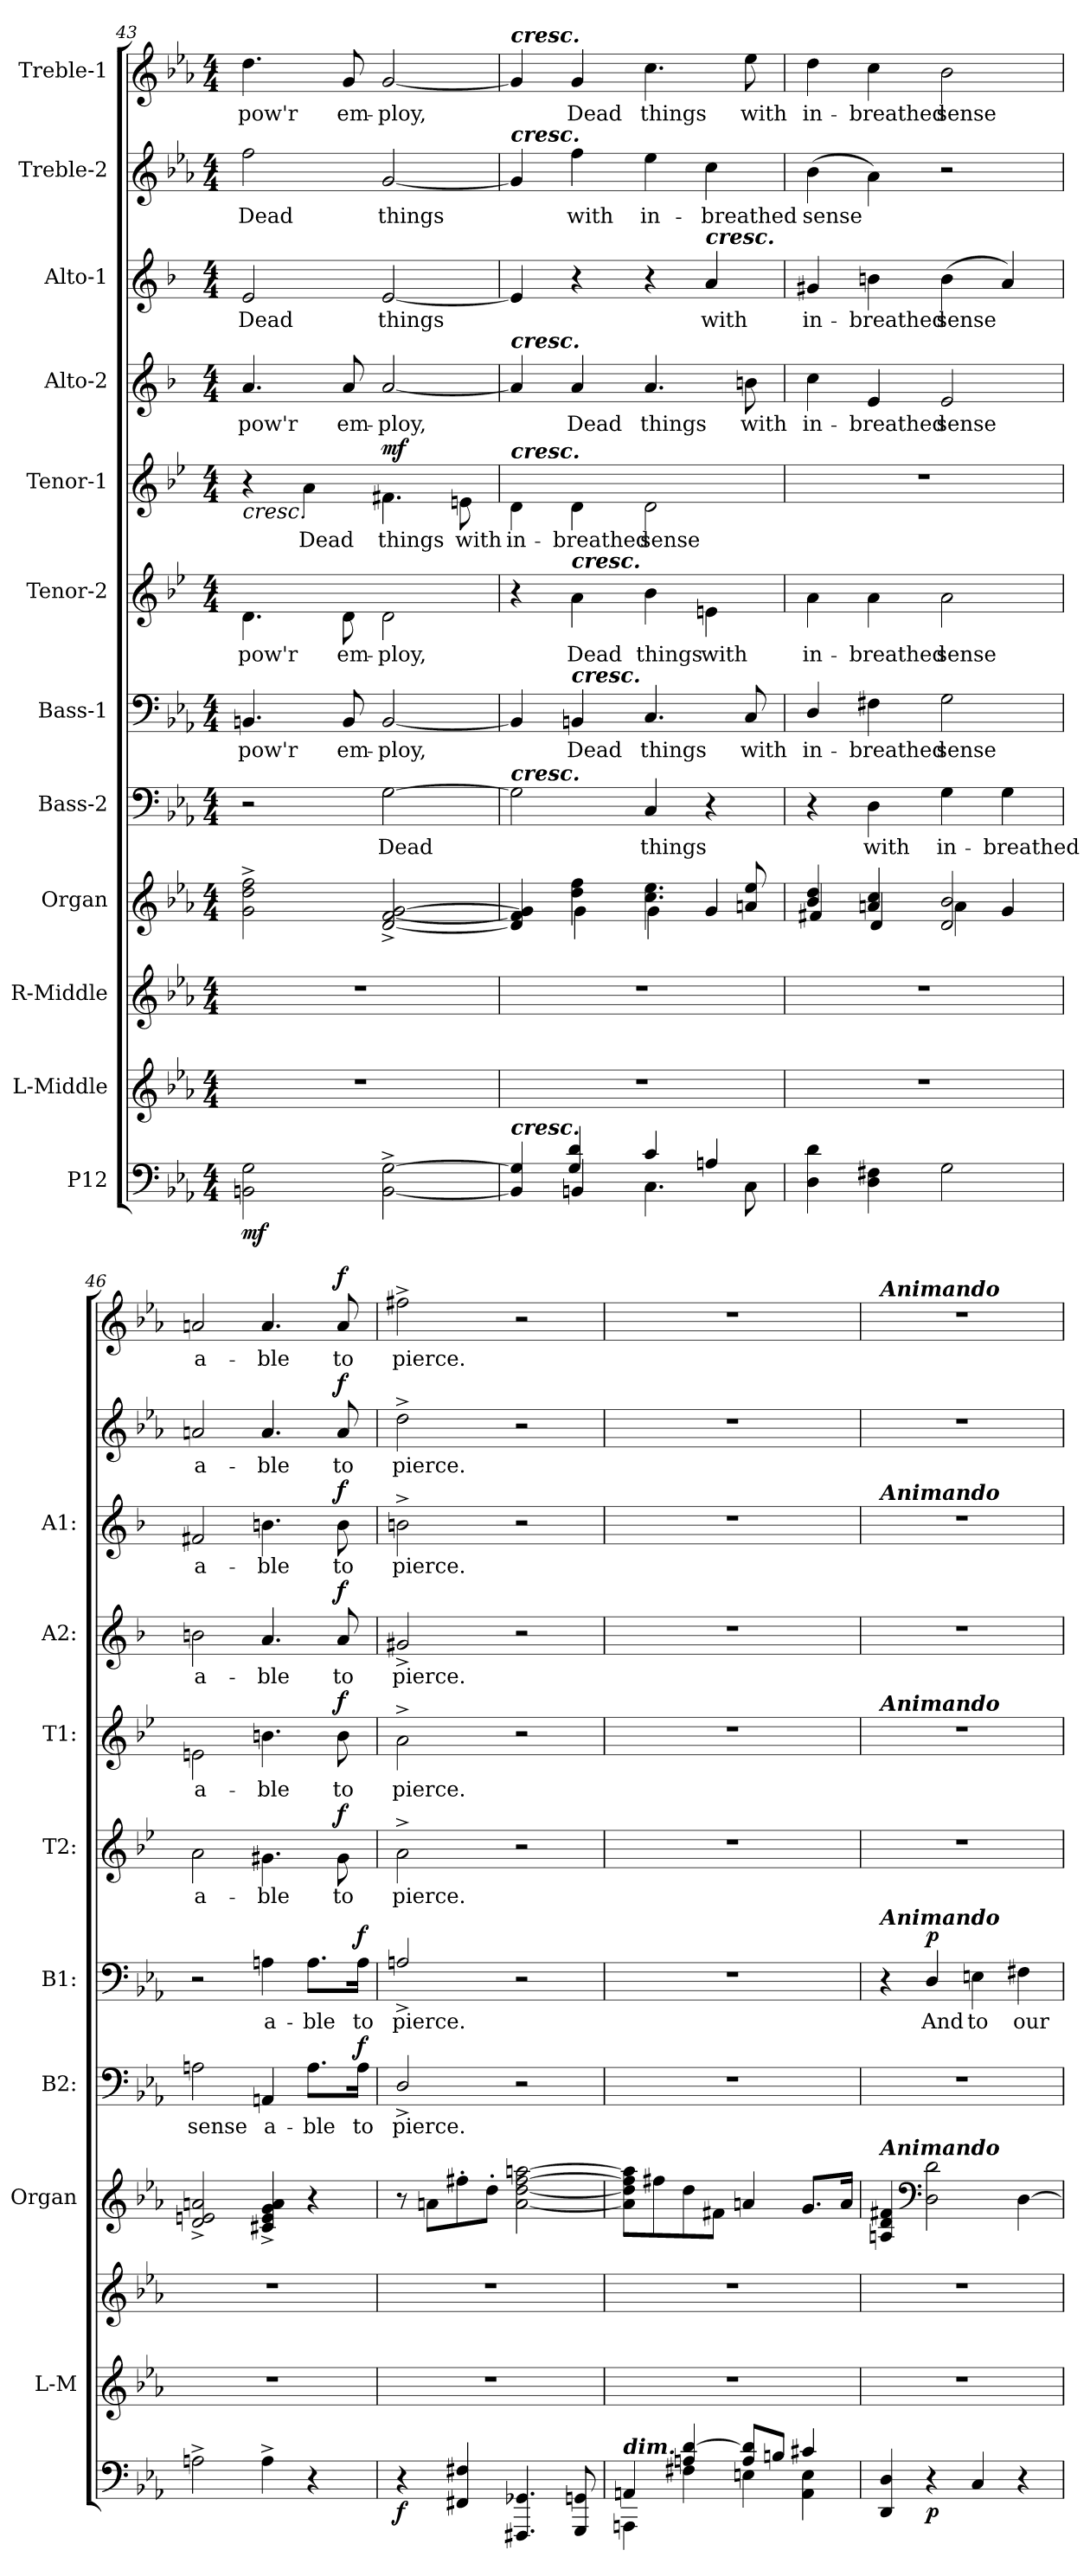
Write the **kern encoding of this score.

**kern	**dynam	**kern	**kern	**kern	**kern	**text	**dynam	**kern	**text	**dynam	**kern	**text	**dynam	**kern	**text	**dynam	**kern	**text	**dynam	**kern	**text	**dynam	**kern	**text	**dynam	**kern	**text	**dynam
*part12	*part12	*part11	*part10	*part9	*part8	*part8	*part8	*part7	*part7	*part7	*part6	*part6	*part6	*part5	*part5	*part5	*part4	*part4	*part4	*part3	*part3	*part3	*part2	*part2	*part2	*part1	*part1	*part1
*staff12	*staff12	*staff11	*staff10	*staff9	*staff8	*staff8	*staff8	*staff7	*staff7	*staff7	*staff6	*staff6	*staff6	*staff5	*staff5	*staff5	*staff4	*staff4	*staff4	*staff3	*staff3	*staff3	*staff2	*staff2	*staff2	*staff1	*staff1	*staff1
*I"P12	*	*I"L-Middle	*I"R-Middle	*I"Organ	*I"Bass-2	*	*	*I"Bass-1	*	*	*I"Tenor-2	*	*	*I"Tenor-1	*	*	*I"Alto-2	*	*	*I"Alto-1	*	*	*I"Treble-2	*	*	*I"Treble-1	*	*
*	*	*I'L-M	*	*I'Organ	*I'B2:	*	*	*I'B1:	*	*	*I'T2:	*	*	*I'T1:	*	*	*I'A2:	*	*	*I'A1:	*	*	*	*	*	*	*	*
*clefF4	*	*clefG2	*clefG2	*clefG2	*clefF4	*	*	*clefF4	*	*	*clefG2	*	*	*clefG2	*	*	*clefG2	*	*	*clefG2	*	*	*clefG2	*	*	*clefG2	*	*
*	*	*	*	*	*	*	*	*	*	*	*ITrd4c7	*	*	*ITrd4c7	*	*	*ITrd1c2	*	*	*ITrd1c2	*	*	*ITrd-7c-12	*	*	*ITrd-7c-12	*	*
*k[b-e-a-]	*	*k[b-e-a-]	*k[b-e-a-]	*k[b-e-a-]	*k[b-e-a-]	*	*	*k[b-e-a-]	*	*	*k[b-e-a-]	*	*	*k[b-e-a-]	*	*	*k[b-e-a-]	*	*	*k[b-e-a-]	*	*	*k[b-e-a-]	*	*	*k[b-e-a-]	*	*
*E-:	*	*E-:	*E-:	*E-:	*E-:	*	*	*E-:	*	*	*E-:	*	*	*E-:	*	*	*E-:	*	*	*E-:	*	*	*E-:	*	*	*E-:	*	*
*M4/4	*	*M4/4	*M4/4	*M4/4	*M4/4	*	*	*M4/4	*	*	*M4/4	*	*	*M4/4	*	*	*M4/4	*	*	*M4/4	*	*	*M4/4	*	*	*M4/4	*	*
=43	=43	=43	=43	=43	=43	=43	=43	=43	=43	=43	=43	=43	=43	=43	=43	=43	=43	=43	=43	=43	=43	=43	=43	=43	=43	=43	=43	=43
!	!LO:DY:b	!	!	!	!	!	!	!	!LO:LY:b	!	!	!LO:LY:b	!	!	!	!LO:HP:b	!	!LO:LY:b	!	!	!LO:LY:b	!	!	!LO:LY:b	!	!	!LO:LY:b	!
2BBn\ 2G\	mf	1r	1r	2g\^ 2dd\^ 2ff\^	2r	.	.	4.BBn/	pow'r	.	4.G\	pow'r	.	4r	.	<	4.g/	pow'r	.	2d/	Dead	.	2fff\	Dead	.	4.ddd\	pow'r	.
!	!	!	!	!	!	!	!	!	!	!	!	!	!	!	!LO:LY:b	!	!	!	!	!	!	!	!	!	!	!	!	!
.	.	.	.	.	.	.	.	.	.	.	.	.	.	4d\	Dead	.	.	.	.	.	.	.	.	.	.	.	.	.
!	!	!	!	!	!	!	!	!	!LO:LY:b	!	!	!LO:LY:b	!	!	!	!	!	!LO:LY:b	!	!	!	!	!	!	!	!	!LO:LY:b	!
.	.	.	.	.	.	.	.	8BB/	em-	.	8G\	em-	.	.	.	.	8g/	em-	.	.	.	.	.	.	.	8gg/	em-	.
!	!	!	!	!	!	!LO:LY:b	!	!	!LO:LY:b	!	!	!LO:LY:b	!	!	!LO:LY:b	!LO:DY:b	!	!LO:LY:b	!	!	!LO:LY:b	!	!	!LO:LY:b	!	!	!LO:LY:b	!
[2BB\^ [2G\^	.	.	.	[2d/^ [2f/^ [2g/^	[2G\	Dead	.	[2BB/	-ploy,	.	2G\	-ploy,	.	4.Bn\	things	mf	[2g/	-ploy,	.	[2d/	things	.	[2gg/	things	.	[2gg/	-ploy,	.
!	!	!	!	!	!	!	!	!	!	!	!	!	!	!	!LO:LY:b	!	!	!	!	!	!	!	!	!	!	!	!	!
.	.	.	.	.	.	.	.	.	.	.	.	.	.	8An\	with	.	.	.	.	.	.	.	.	.	.	.	.	.
=44	=44	=44	=44	=44	=44	=44	=44	=44	=44	=44	=44	=44	=44	=44	=44	=44	=44	=44	=44	=44	=44	=44	=44	=44	=44	=44	=44	=44
*^	*	*	*	*^	*	*	*	*	*	*	*	*	*	*	*	*	*	*	*	*	*	*	*	*	*	*	*	*
!	!	!	!	!	!	!	!	!	!	!	!	!	!	!	!	!	!	!	!	!	!	!	!	!	!	!	!	!LO:TX:a:Bi:t=cresc.	!	!
!	!	!	!	!	!	!	!	!	!	!	!	!	!	!	!	!	!	!	!	!	!	!	!	!	!LO:TX:a:Bi:t=cresc.	!	!	!	!	!
!	!	!	!	!	!	!	!	!	!	!	!	!	!	!	!	!	!	!	!LO:TX:a:Bi:t=cresc.	!	!	!	!	!	!	!	!	!	!	!
!	!	!	!	!	!	!	!	!	!	!	!	!	!	!	!	!LO:TX:a:Bi:t=cresc.	!	!	!	!	!	!	!	!	!	!	!	!	!	!
!	!	!	!	!	!	!	!LO:TX:a:Bi:t=cresc.	!	!	!	!	!	!	!	!	!	!	!	!	!	!	!	!	!	!	!	!	!	!	!
!LO:TX:a:Bi:t=cresc.	!	!	!	!	!	!	!	!	!	!	!	!	!	!	!	!	!	!	!	!	!	!	!	!	!	!	!	!	!	!
!	!	!	!	!	!	!	!	!	!	!	!	!	!	!	!	!	!LO:LY:b	!	!	!	!	!	!	!	!	!	!	!	!	!
4BB/] 4G/]	4ryy	.	1r	1r	4d/] 4f/] 4g/]	4ryy	2G\]	.	.	4BB/]	.	.	4r	.	.	4G\	in-	.	4g/]	.	.	4d/]	.	.	4gg/]	.	.	4gg/]	.	.
!	!	!	!	!	!	!	!	!	!	!	!	!	!LO:TX:a:Bi:t=cresc.	!	!	!	!	!	!	!	!	!	!	!	!	!	!	!	!	!
!	!	!	!	!	!	!	!	!	!	!LO:TX:a:Bi:t=cresc.	!	!	!	!	!	!	!	!	!	!	!	!	!	!	!	!	!	!	!	!
!	!	!	!	!	!	!	!	!	!	!	!LO:LY:b	!	!	!LO:LY:b	!	!	!LO:LY:b	!	!	!LO:LY:b	!	!	!	!	!	!LO:LY:b	!	!	!LO:LY:b	!
4BBn/	4G/ 4d/	.	.	.	4dd\ 4ff\	4g\	.	.	.	4BBn/	Dead	.	4d\	Dead	.	4G\	-breathed	.	4g/	Dead	.	4r	.	.	4fff\	with	.	4gg/	Dead	.
!	!	!	!	!	!	!	!	!LO:LY:b	!	!	!LO:LY:b	!	!	!LO:LY:b	!	!	!LO:LY:b	!	!	!LO:LY:b	!	!	!	!	!	!LO:LY:b	!	!	!LO:LY:b	!
4.C\	4c/	.	.	.	4.cc\ 4.ee-\	4g\	4C/	things	.	4.C/	things	.	4e-\	things	.	2G\	sense	.	4.g/	things	.	4r	.	.	4eee-\	in-	.	4.ccc\	things	.
!	!	!	!	!	!	!	!	!	!	!	!	!	!	!	!	!	!	!	!	!	!	!LO:TX:a:Bi:t=cresc.	!	!	!	!	!	!	!	!
!	!	!	!	!	!	!	!	!	!	!	!	!	!	!LO:LY:b	!	!	!	!	!	!	!	!	!LO:LY:b	!	!	!LO:LY:b	!	!	!	!
.	4An/	.	.	.	.	4g/	4r	.	.	.	.	.	4An\	with	.	.	.	.	.	.	.	4g/	with	.	4ccc\	-breathed	.	.	.	.
!	!	!	!	!	!	!	!	!	!	!	!LO:LY:b	!	!	!	!	!	!	!	!	!LO:LY:b	!	!	!	!	!	!	!	!	!LO:LY:b	!
8C\	.	.	.	.	8an/ 8ee-/	.	.	.	.	8C/	with	.	.	.	.	.	.	.	8an\	with	.	.	.	.	.	.	.	8eee-\	with	.
*v	*v	*	*	*	*	*	*	*	*	*	*	*	*	*	*	*	*	*	*	*	*	*	*	*	*	*	*	*	*	*
!!LO:PB:g=z
=45	=45	=45	=45	=45	=45	=45	=45	=45	=45	=45	=45	=45	=45	=45	=45	=45	=45	=45	=45	=45	=45	=45	=45	=45	=45	=45	=45	=45	=45
!	!	!	!	!	!	!	!	!	!	!LO:LY:b	!	!	!LO:LY:b	!	!	!	!	!	!LO:LY:b	!	!	!LO:LY:b	!	!	!LO:LY:b	!	!	!LO:LY:b	!
4D\ 4d\	.	1r	1r	4b-/ 4dd/	4f#X/	4r	.	.	4D/	in-	.	4d\	in-	.	1r	.	.	4b-\	in-	.	4f#X/	in-	.	(>4bb-\	sense	.	4ddd\	in-	.
!	!	!	!	!	!	!	!LO:LY:b	!	!	!LO:LY:b	!	!	!LO:LY:b	!	!	!	!	!	!LO:LY:b	!	!	!LO:LY:b	!	!	!	!	!	!LO:LY:b	!
4D\ 4F#X\	.	.	.	4an/ 4cc/	4d/	4D\	with	.	4F#X\	-breathed	.	4d\	-breathed	.	.	.	.	4d/	-breathed	.	4an\	-breathed	.	4aa-\)	.	.	4ccc\	-breathed	.
!	!	!	!	!	!	!	!LO:LY:b	!	!	!LO:LY:b	!	!	!LO:LY:b	!	!	!	!	!	!LO:LY:b	!	!	!LO:LY:b	!	!	!	!	!	!LO:LY:b	!
2G\	.	.	.	2d/ 2b-/	4a\	4G\	in-	.	2G\	sense	.	2d\	sense	.	.	.	.	2d/	sense	.	(>4a\	sense	.	2r	.	.	2bb-\	sense	.
!	!	!	!	!	!	!	!LO:LY:b	!	!	!	!	!	!	!	!	!	!	!	!	!	!	!	!	!	!	!	!	!	!
.	.	.	.	.	4g/	4G\	-breathed	.	.	.	.	.	.	.	.	.	.	.	.	.	4g/)	.	.	.	.	.	.	.	.
!!LO:PB:g=z
=46	=46	=46	=46	=46	=46	=46	=46	=46	=46	=46	=46	=46	=46	=46	=46	=46	=46	=46	=46	=46	=46	=46	=46	=46	=46	=46	=46	=46	=46
!	!	!	!	!	!	!	!LO:LY:b	!	!	!	!	!	!LO:LY:b	!	!	!LO:LY:b	!	!	!LO:LY:b	!	!	!LO:LY:b	!	!	!LO:LY:b	!	!	!LO:LY:b	!
*	*	*	*	*v	*v	*	*	*	*	*	*	*	*	*	*	*	*	*	*	*	*	*	*	*	*	*	*	*	*
2An^\	.	1r	1r	2d/^ 2en/^ 2an/^	2An\	sense	.	2r	.	.	2d\	a-	.	2An\	a-	.	2an\	a-	.	2en/	a-	.	2aan/	a-	.	2aan/	a-	.
!	!	!	!	!	!	!LO:LY:b	!	!	!LO:LY:b	!	!	!LO:LY:b	!	!	!LO:LY:b	!	!	!LO:LY:b	!	!	!LO:LY:b	!	!	!LO:LY:b	!	!	!LO:LY:b	!
4A^\	.	.	.	4c#X/^ 4e/^ 4g/^ 4a/^	4AAn/	a-	.	4An\	a-	.	4.c#X\	-ble	.	4.en\	-ble	.	4.g/	-ble	.	4.an\	-ble	.	4.aa/	-ble	.	4.aa/	-ble	.
!	!	!	!	!	!	!LO:LY:b	!	!	!LO:LY:b	!	!	!	!	!	!	!	!	!	!	!	!	!	!	!	!	!	!	!
4r	.	.	.	4r	8.A\L	-ble	.	8.A\L	-ble	.	.	.	.	.	.	.	.	.	.	.	.	.	.	.	.	.	.	.
!	!	!	!	!	!	!	!	!	!	!	!	!LO:LY:b	!LO:DY:b	!	!LO:LY:b	!LO:DY:n=1:b	!	!LO:LY:b	!LO:DY:b	!	!LO:LY:b	!LO:DY:b	!	!LO:LY:b	!LO:DY:b	!	!LO:LY:b	!LO:DY:b
.	.	.	.	.	.	.	.	.	.	.	8c#\	to	f	8e\	to	[ f	8g/	to	f	8a\	to	f	8aa/	to	f	8aa/	to	f
!	!	!	!	!	!	!LO:LY:b	!LO:DY:b	!	!LO:LY:b	!LO:DY:b	!	!	!	!	!	!	!	!	!	!	!	!	!	!	!	!	!	!
.	.	.	.	.	16A\Jk	to	f	16A\Jk	to	f	.	.	.	.	.	.	.	.	.	.	.	.	.	.	.	.	.	.
=47	=47	=47	=47	=47	=47	=47	=47	=47	=47	=47	=47	=47	=47	=47	=47	=47	=47	=47	=47	=47	=47	=47	=47	=47	=47	=47	=47	=47
!	!LO:DY:b	!	!	!	!	!LO:LY:b	!	!	!LO:LY:b	!	!	!LO:LY:b	!	!	!LO:LY:b	!	!	!LO:LY:b	!	!	!LO:LY:b	!	!	!LO:LY:b	!	!	!LO:LY:b	!
4r	f	1r	1r	8r	2D^/	pierce.	.	2An^/	pierce.	.	2d^\	pierce.	.	2d^\	pierce.	.	2f#X^/	pierce.	.	2an^\	pierce.	.	2ddd^\	pierce.	.	2fff#X^\	pierce.	.
.	.	.	.	8an\L	.	.	.	.	.	.	.	.	.	.	.	.	.	.	.	.	.	.	.	.	.	.	.	.
4FF#X/ 4F#X/	.	.	.	8ff#X'\	.	.	.	.	.	.	.	.	.	.	.	.	.	.	.	.	.	.	.	.	.	.	.	.
.	.	.	.	8dd'\J	.	.	.	.	.	.	.	.	.	.	.	.	.	.	.	.	.	.	.	.	.	.	.	.
4.FFF#X/ 4.GG-X/	.	.	.	[2a\ [2dd\ [2ff#\ [2aan\	2r	.	.	2r	.	.	2r	.	.	2r	.	.	2r	.	.	2r	.	.	2r	.	.	2r	.	.
8GGG/ 8GGn/	.	.	.	.	.	.	.	.	.	.	.	.	.	.	.	.	.	.	.	.	.	.	.	.	.	.	.	.
=48	=48	=48	=48	=48	=48	=48	=48	=48	=48	=48	=48	=48	=48	=48	=48	=48	=48	=48	=48	=48	=48	=48	=48	=48	=48	=48	=48	=48
*^	*	*	*	*	*	*	*	*	*	*	*	*	*	*	*	*	*	*	*	*	*	*	*	*	*	*	*	*
!LO:TX:a:Bi:t=dim.	!	!	!	!	!	!	!	!	!	!	!	!	!	!	!	!	!	!	!	!	!	!	!	!	!	!	!	!	!
4AAn/	4AAAn\	.	1r	1r	8a\] 8dd\] 8ff#\] 8aa\]L	1r	.	.	1r	.	.	1r	.	.	1r	.	.	1r	.	.	1r	.	.	1r	.	.	1r	.	.
.	.	.	.	.	8ff#X\	.	.	.	.	.	.	.	.	.	.	.	.	.	.	.	.	.	.	.	.	.	.	.	.
4An/ [4d/	4F#X\	.	.	.	8dd\	.	.	.	.	.	.	.	.	.	.	.	.	.	.	.	.	.	.	.	.	.	.	.	.
.	.	.	.	.	8f#X\J	.	.	.	.	.	.	.	.	.	.	.	.	.	.	.	.	.	.	.	.	.	.	.	.
8A/ 8d/]L	4En\	.	.	.	4an/	.	.	.	.	.	.	.	.	.	.	.	.	.	.	.	.	.	.	.	.	.	.	.	.
8Bn/J	.	.	.	.	.	.	.	.	.	.	.	.	.	.	.	.	.	.	.	.	.	.	.	.	.	.	.	.	.
4c#X/	4AA\ 4E\	.	.	.	8.g/L	.	.	.	.	.	.	.	.	.	.	.	.	.	.	.	.	.	.	.	.	.	.	.	.
.	.	.	.	.	16a/Jk	.	.	.	.	.	.	.	.	.	.	.	.	.	.	.	.	.	.	.	.	.	.	.	.
*v	*v	*	*	*	*	*	*	*	*	*	*	*	*	*	*	*	*	*	*	*	*	*	*	*	*	*	*	*	*
=49	=49	=49	=49	=49	=49	=49	=49	=49	=49	=49	=49	=49	=49	=49	=49	=49	=49	=49	=49	=49	=49	=49	=49	=49	=49	=49	=49	=49
!	!	!	!	!	!	!	!	!	!	!	!	!	!	!	!	!	!	!	!	!	!	!	!	!	!	!LO:TX:a:Bi:t=Animando	!	!
!	!	!	!	!	!	!	!	!	!	!	!	!	!	!	!	!	!	!	!	!LO:TX:a:Bi:t=Animando	!	!	!	!	!	!	!	!
!	!	!	!	!	!	!	!	!	!	!	!	!	!	!LO:TX:a:Bi:t=Animando	!	!	!	!	!	!	!	!	!	!	!	!	!	!
!	!	!	!	!	!	!	!	!LO:TX:a:Bi:t=Animando	!	!	!	!	!	!	!	!	!	!	!	!	!	!	!	!	!	!	!	!
!	!	!	!	!LO:TX:a:Bi:t=Animando	!	!	!	!	!	!	!	!	!	!	!	!	!	!	!	!	!	!	!	!	!	!	!	!
4DD/ 4D/	.	1r	1r	4An/ 4d/ 4f#X/	1r	.	.	4r	.	.	1r	.	.	1r	.	.	1r	.	.	1r	.	.	1r	.	.	1r	.	.
*	*	*	*	*clefF4	*	*	*	*	*	*	*	*	*	*	*	*	*	*	*	*	*	*	*	*	*	*	*	*
!	!LO:DY:b	!	!	!	!	!	!	!	!LO:LY:b	!LO:DY:b	!	!	!	!	!	!	!	!	!	!	!	!	!	!	!	!	!	!
4r	p	.	.	2D\ 2d\	.	.	.	4D/	And	p	.	.	.	.	.	.	.	.	.	.	.	.	.	.	.	.	.	.
!	!	!	!	!	!	!	!	!	!LO:LY:b	!	!	!	!	!	!	!	!	!	!	!	!	!	!	!	!	!	!	!
4C/	.	.	.	.	.	.	.	4En\	to	.	.	.	.	.	.	.	.	.	.	.	.	.	.	.	.	.	.	.
!	!	!	!	!	!	!	!	!	!LO:LY:b	!	!	!	!	!	!	!	!	!	!	!	!	!	!	!	!	!	!	!
4r	.	.	.	[4D\	.	.	.	4F#X\	our	.	.	.	.	.	.	.	.	.	.	.	.	.	.	.	.	.	.	.
=	=	=	=	=	=	=	=	=	=	=	=	=	=	=	=	=	=	=	=	=	=	=	=	=	=	=	=	=
*-	*-	*-	*-	*-	*-	*-	*-	*-	*-	*-	*-	*-	*-	*-	*-	*-	*-	*-	*-	*-	*-	*-	*-	*-	*-	*-	*-	*-
